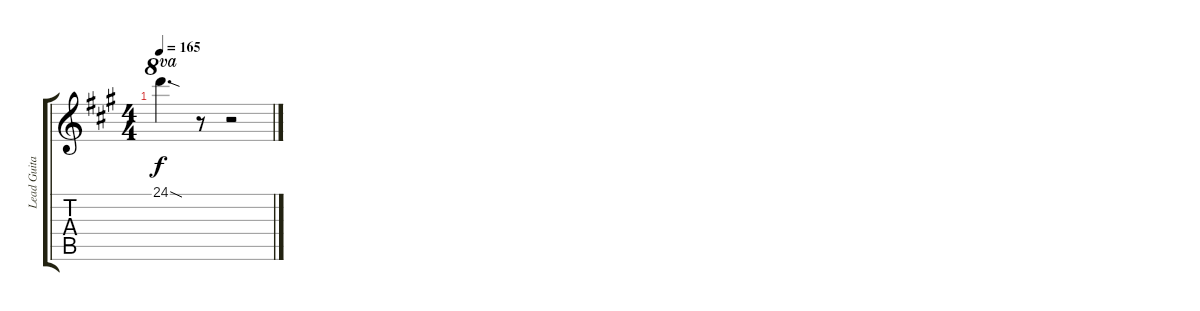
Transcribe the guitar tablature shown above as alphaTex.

\track ("Lead Guitar I" "Lead Guita") {instrument distortionguitar}
\staff {score tabs}
\tuning (D4 A3 F3 C3 G2 D2) {hide}
\ts (4 4)
\tempo 165
\clef g2
\ks f#minor
24.1{sod t}.4{d ot 8va dy f} r.8 r.2
